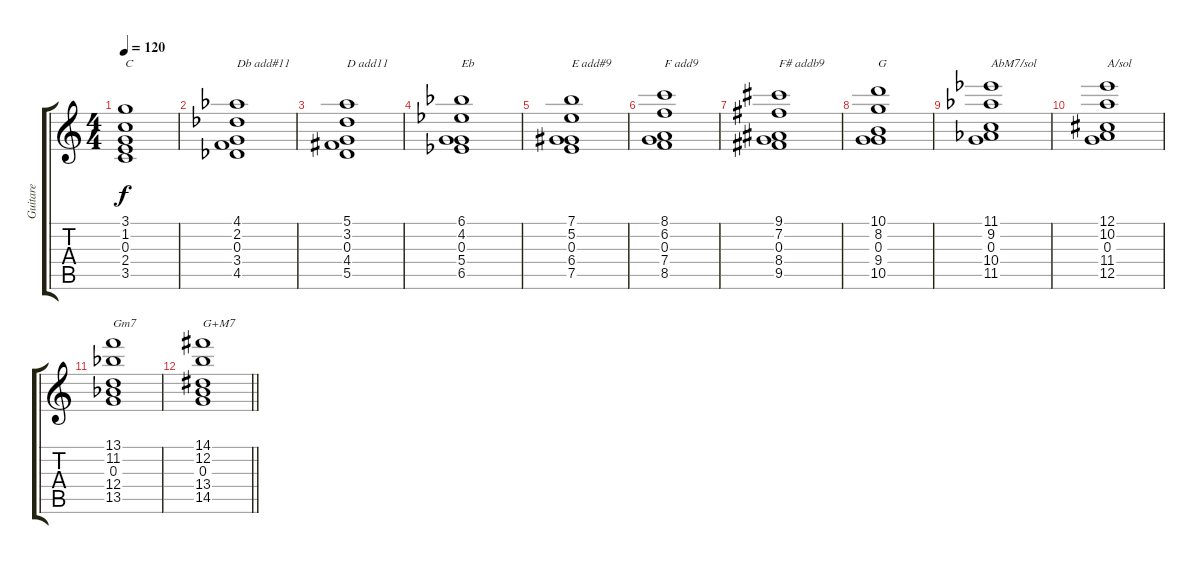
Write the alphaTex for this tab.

\track ("Guitare" "Guitare") {instrument acousticguitarsteel}
\staff {score tabs}
\tuning (E4 B3 G3 D3 A2 E2) {hide}
\ts (4 4)
\section ("" "")
\tempo 120
\clef g2
\ks c
(3.1 1.2 0.3 2.4 3.5).1{txt "C" dy f} |
(4.1{acc b} 2.2{acc b} 0.3 3.4 4.5{acc b}).1{txt "Db add#11"} |
(5.1 3.2 0.3 4.4 5.5).1{txt "D add11"} |
(6.1{acc b} 4.2{acc b} 0.3 5.4 6.5{acc b}).1{txt "Eb"} |
(7.1 5.2 0.3 6.4 7.5).1{txt "E add#9"} |
(8.1 6.2 0.3 7.4 8.5).1{txt "F add9"} |
(9.1 7.2 0.3 8.4 9.5).1{txt "F# addb9"} |
(10.1 8.2 0.3 9.4 10.5).1{txt "G"} |
(11.1{acc b} 9.2{acc b} 0.3 10.4 11.5{acc b}).1{txt "AbM7/sol"} |
(12.1 10.2 0.3 11.4 12.5).1{txt "A/sol"} |
(13.1 11.2{acc b} 0.3 12.4 13.5{acc b}).1{txt "Gm7"} |
\barLineRight lightlight
(14.1 12.2 0.3 13.4 14.5).1{txt "G+M7"}
